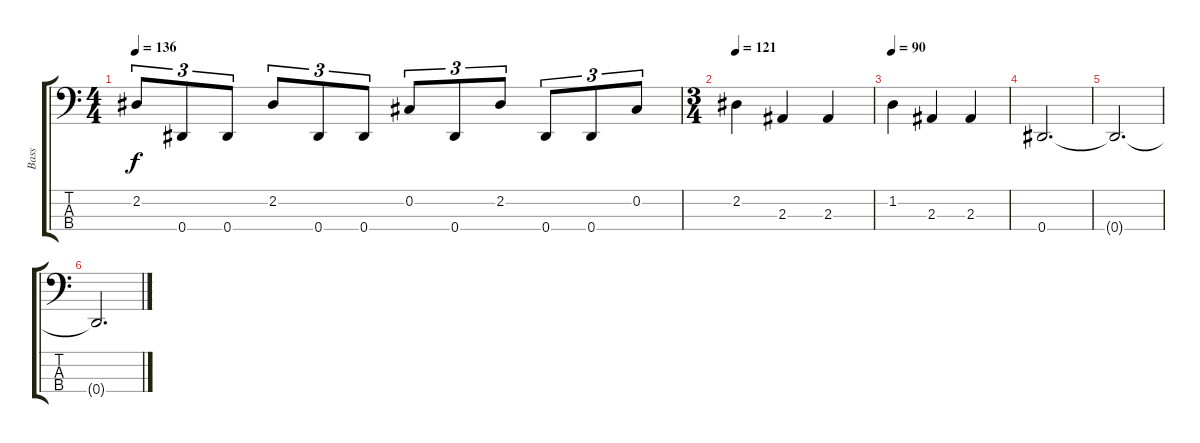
\track ("Bass" "Bass") {instrument electricbassfinger}
\staff {score tabs}
\tuning (Gb2 Db2 Ab1 Eb1) {hide}
\ts (4 4)
\tempo 136
\clef f4
\ks c
2.2.8{tu (3 2) dy f} 0.4.8{tu (3 2)} 0.4.8{tu (3 2)} 2.2.8{tu (3 2)} 0.4.8{tu (3 2)} 0.4.8{tu (3 2)} 0.2.8{tu (3 2)} 0.4.8{tu (3 2)} 2.2.8{tu (3 2)} 0.4.8{tu (3 2)} 0.4.8{tu (3 2)} 0.2.8{tu (3 2)} |
\ts (3 4)
\tempo 121
2.2.4 2.3.4 2.3.4 |
\tempo 90
1.2.4 2.3.4 2.3.4 |
0.4.2{d} |
0.4{t}.2{d} |
0.4{t}.2{d}
